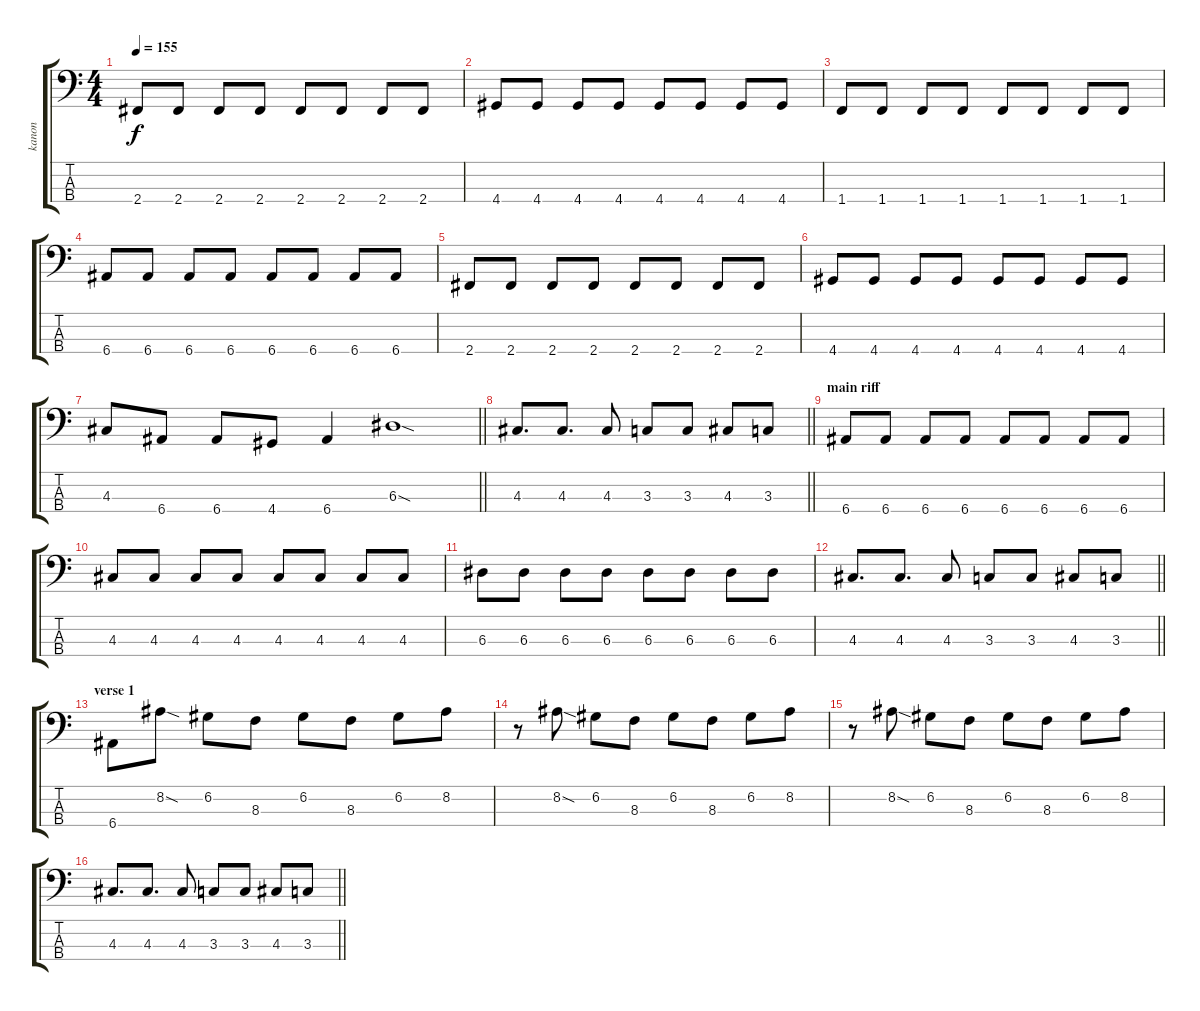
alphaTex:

\track ("kanon" "kanon") {instrument electricbassfinger}
\staff {score tabs}
\tuning (G2 D2 A1 E1) {hide}
\ts (4 4)
\tempo 155
\clef f4
\ks c
2.4.8{dy f} 2.4.8 2.4.8 2.4.8 2.4.8 2.4.8 2.4.8 2.4.8 |
4.4.8 4.4.8 4.4.8 4.4.8 4.4.8 4.4.8 4.4.8 4.4.8 |
1.4.8 1.4.8 1.4.8 1.4.8 1.4.8 1.4.8 1.4.8 1.4.8 |
6.4.8 6.4.8 6.4.8 6.4.8 6.4.8 6.4.8 6.4.8 6.4.8 |
2.4.8 2.4.8 2.4.8 2.4.8 2.4.8 2.4.8 2.4.8 2.4.8 |
4.4.8 4.4.8 4.4.8 4.4.8 4.4.8 4.4.8 4.4.8 4.4.8 |
\barLineRight lightlight
4.3.8 6.4.8 6.4.8 4.4.8 6.4.4 6.3{sod}.1 |
\barLineRight lightlight
4.3.8{d} 4.3.8{d} 4.3.8 3.3.8 3.3.8 4.3.8 3.3.8 |
\section ("" "main riff")
6.4.8 6.4.8 6.4.8 6.4.8 6.4.8 6.4.8 6.4.8 6.4.8 |
4.3.8 4.3.8 4.3.8 4.3.8 4.3.8 4.3.8 4.3.8 4.3.8 |
6.3.8 6.3.8 6.3.8 6.3.8 6.3.8 6.3.8 6.3.8 6.3.8 |
\barLineRight lightlight
4.3.8{d} 4.3.8{d} 4.3.8 3.3.8 3.3.8 4.3.8 3.3.8 |
\section ("" "verse 1")
6.4.8 8.2{sod}.8 6.2.8 8.3.8 6.2.8 8.3.8 6.2.8 8.2.8 |
r.8 8.2{sod}.8 6.2.8 8.3.8 6.2.8 8.3.8 6.2.8 8.2.8 |
r.8 8.2{sod}.8 6.2.8 8.3.8 6.2.8 8.3.8 6.2.8 8.2.8 |
\barLineRight lightlight
4.3.8{d} 4.3.8{d} 4.3.8 3.3.8 3.3.8 4.3.8 3.3.8
